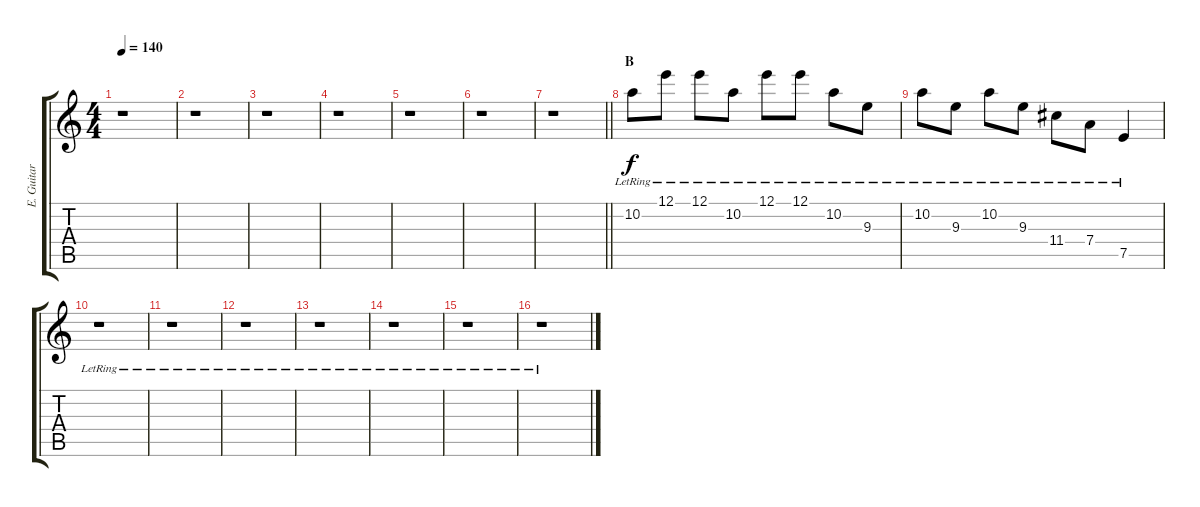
\track ("E. Guitar I" "E. Guitar ") {instrument distortionguitar}
\staff {score tabs}
\tuning (E4 B3 G3 D3 A2 E2) {hide}
\ts (4 4)
\tempo 140
\clef g2
\ks c
r.1{dy f} |
r.1 |
r.1 |
r.1 |
r.1 |
r.1 |
\barLineRight lightlight
r.1 |
\section ("" "B")
10.2{lr}.8 12.1{lr}.8 12.1{lr}.8 10.2{lr}.8 12.1{lr}.8 12.1{lr}.8 10.2{lr}.8 9.3{lr}.8 |
10.2{lr}.8 9.3{lr}.8 10.2{lr}.8 9.3{lr}.8 11.4{lr}.8 7.4{lr}.8 7.5{lr}.4 |
r.1 |
r.1 |
r.1 |
r.1 |
r.1 |
r.1 |
r.1
